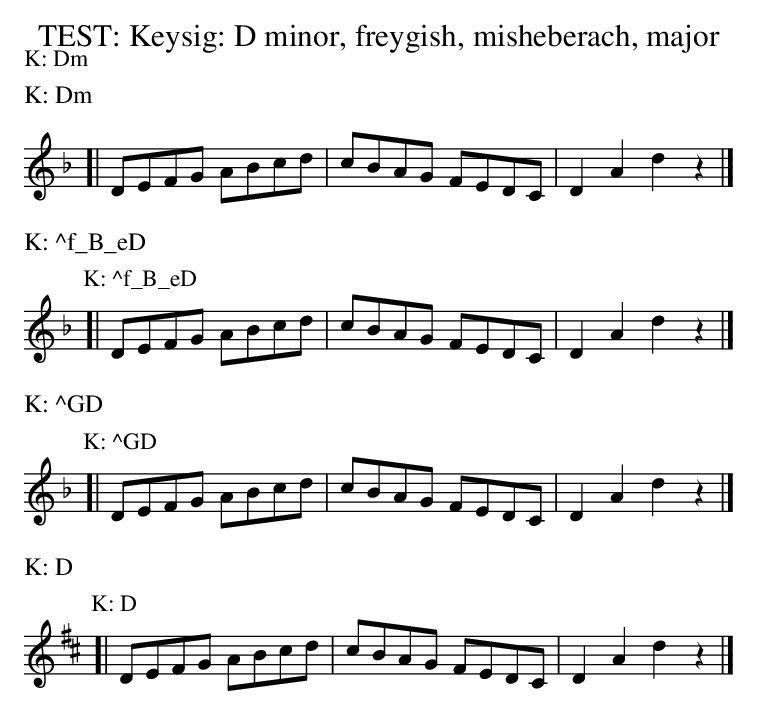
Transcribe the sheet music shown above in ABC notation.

X:1
T: TEST: Keysig: D minor, freygish, misheberach, major
P: K: Dm
K: Dm
%%text K: Dm
[| DEFG ABcd | cBAG FEDC | D2A2 d2z2 |]
%%text K: ^f_B_eD
P: K: ^f_B_eD
K: ^f_B_eD
[| DEFG ABcd | cBAG FEDC | D2A2 d2z2 |]
%%text K: ^GD
P: K: ^GD
K: ^GD
[| DEFG ABcd | cBAG FEDC | D2A2 d2z2 |]
%%text K: D
P: K: D
K: D
[| DEFG ABcd | cBAG FEDC | D2A2 d2z2 |]
